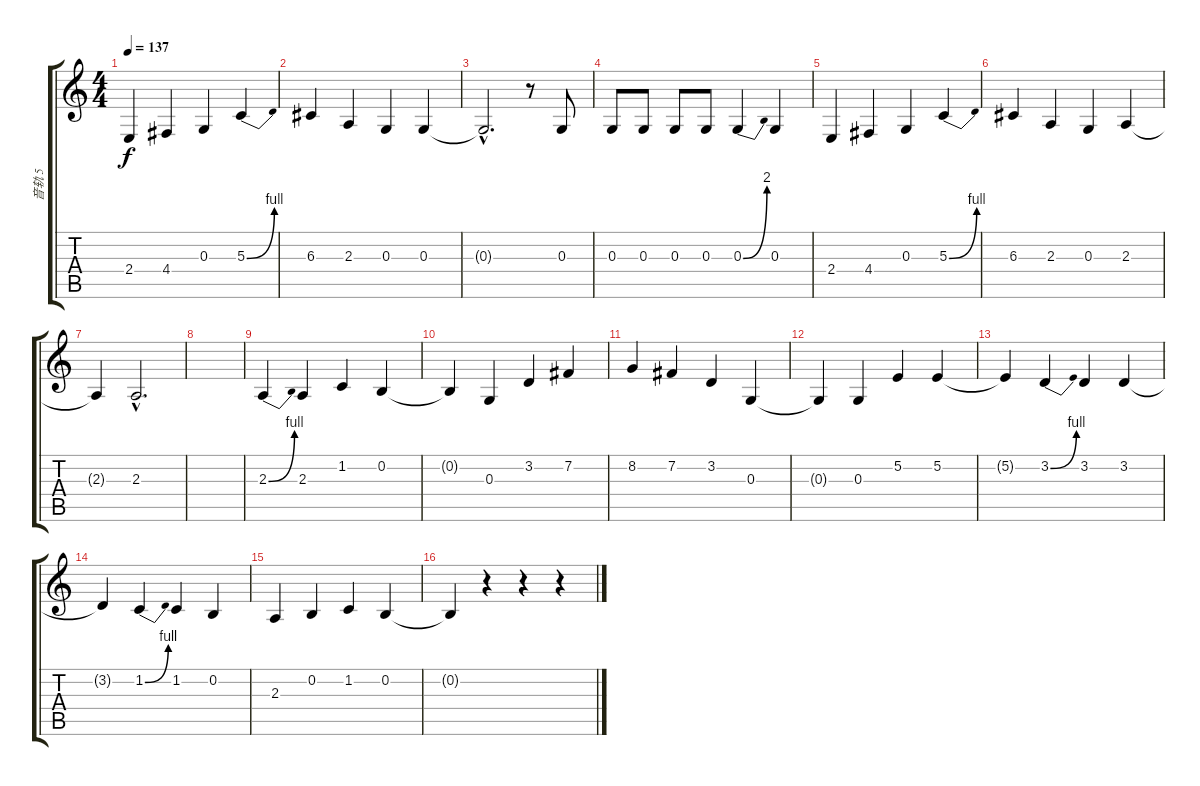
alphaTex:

\track ("音轨 5" "音轨 5") {instrument fiddle}
\staff {score tabs}
\tuning (E4 B3 G3 D3 A2 E2) {hide}
\ts (4 4)
\tempo 137
\clef g2
\ks c
2.4.4{dy f} 4.4.4 0.3.4 5.3{be (bend 0 0 60 4)}.4 |
6.3.4 2.3.4 0.3.4 0.3.4 |
0.3{hac t}.2{d} r.8 0.3.8 |
0.3.8 0.3.8 0.3.8 0.3.8 0.3{be (bend 0 0 60 8)}.4 0.3.4 |
2.4.4 4.4.4 0.3.4 5.3{be (bend 0 0 60 4)}.4 |
6.3.4 2.3.4 0.3.4 2.3.4 |
2.3{t}.4 2.3{hac}.2{d} |
|
2.3{be (bend 0 0 60 4)}.4 2.3.4 1.2.4 0.2.4 |
0.2{t}.4 0.3.4 3.2.4 7.2.4 |
8.2.4 7.2.4 3.2.4 0.3.4 |
0.3{t}.4 0.3.4 5.2.4 5.2.4 |
5.2{t}.4 3.2{be (bend 0 0 60 4)}.4 3.2.4 3.2.4 |
3.2{t}.4 1.2{be (bend 0 0 60 4)}.4 1.2.4 0.2.4 |
2.3.4 0.2.4 1.2.4 0.2.4 |
0.2{t}.4 r.4 r.4 r.4
